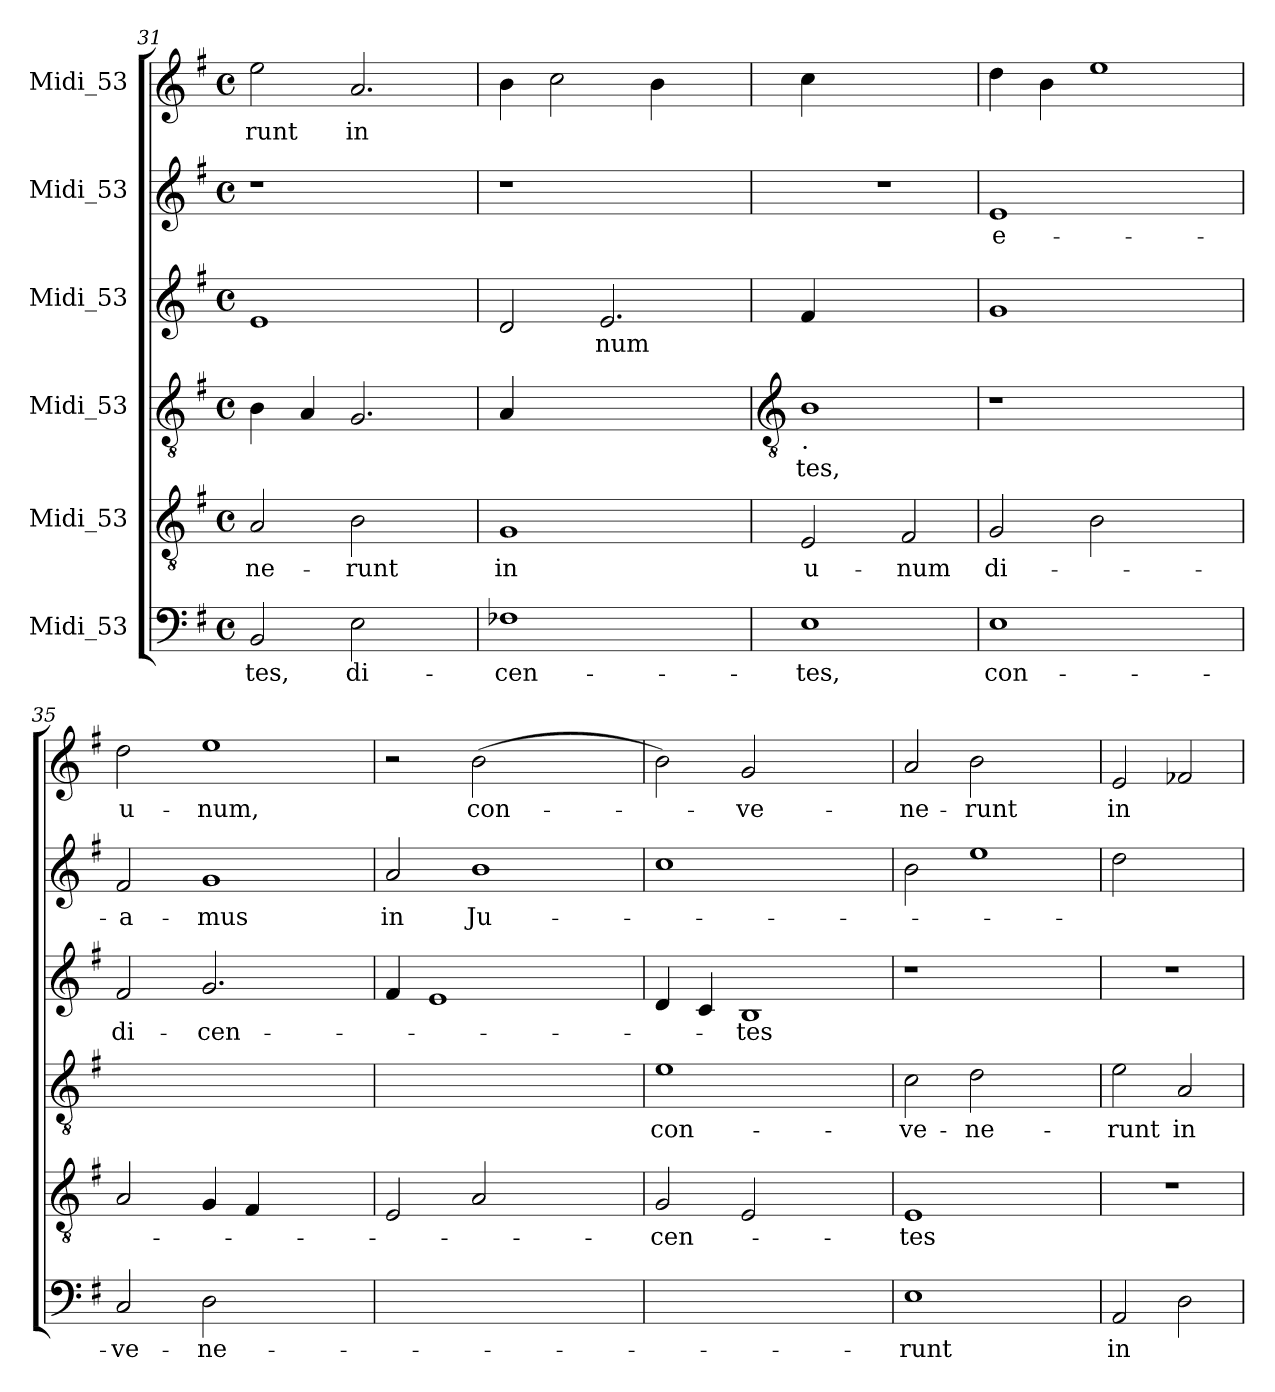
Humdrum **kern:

**kern	**text	**kern	**text	**kern	**text	**kern	**text	**kern	**text	**kern	**text
*part6	*part6	*part5	*part5	*part4	*part4	*part3	*part3	*part2	*part2	*part1	*part1
*staff6	*staff6	*staff5	*staff5	*staff4	*staff4	*staff3	*staff3	*staff2	*staff2	*staff1	*staff1
*I"Midi_53	*	*I"Midi_53	*	*I"Midi_53	*	*I"Midi_53	*	*I"Midi_53	*	*I"Midi_53	*
*clefF4	*	*clefGv2	*	*clefGv2	*	*clefG2	*	*clefG2	*	*clefG2	*
*k[f#]	*	*k[f#]	*	*k[f#]	*	*k[f#]	*	*k[f#]	*	*k[f#]	*
*G:	*	*G:	*	*G:	*	*G:	*	*G:	*	*G:	*
*M4/4	*	*M4/4	*	*M4/4	*	*M4/4	*	*M4/4	*	*M4/4	*
*met(c)	*	*met(c)	*	*met(c)	*	*met(c)	*	*met(c)	*	*met(c)	*
=31A	=31A	=31A	=31A	=31A	=31A	=31A	=31A	=31A	=31A	=31A	=31A
!	!LO:LY:b	!	!LO:LY:b	!	!	!	!	!	!	!	!LO:LY:b
2BB/	-tes,	2A/	-ne-	4B\	.	1e	.	1r	.	2ee\	-runt
.	.	.	.	4A/	.	.	.	.	.	.	.
!	!LO:LY:b	!	!LO:LY:b	!	!	!	!	!	!	!	!LO:LY:b
2E\	di-	2B\	-runt	2.G/	.	.	.	.	.	2.a/	in
4ryy	.	4ryy	.	.	.	4ryy	.	4ryy	.	.	.
=32A	=32A	=32A	=32A	=32A	=32A	=32A	=32A	=32A	=32A	=32A	=32A
!	!LO:LY:b	!	!LO:LY:b	!	!	!	!	!	!	!	!
1F-X	-cen-	1G	in	4A/	.	2d/	.	1r	.	4b\	.
.	.	.	.	1ryy	.	.	.	.	.	2cc\	.
!	!	!	!	!	!	!	!LO:LY:b	!	!	!	!
.	.	.	.	.	.	2.e/	-num	.	.	.	.
.	.	.	.	.	.	.	.	.	.	4b\	.
4ryy	.	4ryy	.	.	.	.	.	4ryy	.	4ryy	.
!!LO:LB:g=z
=33A	=33A	=33A	=33A	=33A	=33A	=33A	=33A	=33A	=33A	=33A	=33A
*	*	*	*	*clefGv2	*	*	*	*	*	*	*
!	!	!	!	!LO:TX:b:t=.	!	!	!	!	!	!	!
!	!LO:LY:b	!	!LO:LY:b	!	!LO:LY:b	!	!	!	!	!	!
1E	-tes,	2E/	u-	1B	-tes,	4f#/	.	1r	.	4cc\	.
.	.	.	.	.	.	2.ryy	.	.	.	2.ryy	.
!	!	!	!LO:LY:b	!	!	!	!	!	!	!	!
.	.	2F#/	-num	.	.	.	.	.	.	.	.
!!LO:LB:g=z
=34	=34	=34	=34	=34	=34	=34	=34	=34	=34	=34	=34
!	!LO:LY:b	!	!LO:LY:b	!	!	!	!	!	!LO:LY:b	!	!
1E	con-	2G/	di-	1r	.	1g	.	1e	e-	4dd\	.
.	.	.	.	.	.	.	.	.	.	4b\	.
.	.	2B\	.	.	.	.	.	.	.	1ee	.
2ryy	.	2ryy	.	2ryy	.	2ryy	.	2ryy	.	.	.
=35	=35	=35	=35	=35	=35	=35	=35	=35	=35	=35	=35
!	!LO:LY:b	!	!	!	!	!	!LO:LY:b	!	!LO:LY:b	!	!LO:LY:b
2C/	-ve-	2A/	.	4ryy	.	2f#/	di-	2f#/	-a-	2dd\	u-
.	.	.	.	4ryy	.	.	.	.	.	.	.
!	!LO:LY:b	!	!	!	!	!	!LO:LY:b	!	!LO:LY:b	!	!LO:LY:b
2D\	-ne-	4G/	.	4ryy	.	2.g/	-cen-	1g	-mus	1ee	-num,
.	.	4F#/	.	4ryy	.	.	.	.	.	.	.
2ryy	.	2ryy	.	2ryy	.	.	.	.	.	.	.
.	.	.	.	.	.	4ryy	.	.	.	.	.
=36	=36	=36	=36	=36	=36	=36	=36	=36	=36	=36	=36
!	!	!	!	!	!	!	!	!	!LO:LY:b	!	!
4ryy	.	2E/	.	4ryy	.	4f#/	.	2a/	in	2r	.
4ryy	.	.	.	4ryy	.	1e	.	.	.	.	.
!	!	!	!	!	!	!	!	!	!LO:LY:b	!	!LO:LY:b
4ryy	.	2A/	.	4ryy	.	.	.	1b	Ju-	(>2b\	con-
4ryy	.	.	.	4ryy	.	.	.	.	.	.	.
2ryy	.	2ryy	.	2ryy	.	.	.	.	.	2ryy	.
.	.	.	.	.	.	4ryy	.	.	.	.	.
!!LO:LB:g=z
=37	=37	=37	=37	=37	=37	=37	=37	=37	=37	=37	=37
!	!	!	!LO:LY:b	!	!LO:LY:b	!	!	!	!	!	!
4ryy	.	2G/	-cen-	1e	con-	4d/	.	1cc	.	2b\)	.
4ryy	.	.	.	.	.	4c/	.	.	.	.	.
!	!	!	!	!	!	!	!LO:LY:b	!	!	!	!LO:LY:b
4ryy	.	2E/	.	.	.	1B	-tes-	.	.	2g/	-ve-
4ryy	.	.	.	.	.	.	.	.	.	.	.
2ryy	.	2ryy	.	2ryy	.	.	.	2ryy	.	2ryy	.
=38	=38	=38	=38	=38	=38	=38	=38	=38	=38	=38	=38
!	!LO:LY:b	!	!LO:LY:b	!	!LO:LY:b	!	!	!	!	!	!LO:LY:b
1E	-runt	1E	-tes	2c\	-ve-	1r	.	2b\	.	2a/	-ne-
!	!	!	!	!	!LO:LY:b	!	!	!	!	!	!LO:LY:b
.	.	.	.	2d\	-ne-	.	.	1ee	.	2b\	-runt
2ryy	.	2ryy	.	2ryy	.	2ryy	.	.	.	2ryy	.
=39	=39	=39	=39	=39	=39	=39	=39	=39	=39	=39	=39
!	!LO:LY:b	!	!	!	!LO:LY:b	!	!	!	!	!	!LO:LY:b
2AA/	in	1r	.	2e\	-runt	1r	.	2dd\	.	2e/	in
!	!	!	!	!	!LO:LY:b	!	!	!	!	!	!
2D\	.	.	.	2A/	in	.	.	2ryy	.	2f-X/	.
=	=	=	=	=	=	=	=	=	=	=	=
*-	*-	*-	*-	*-	*-	*-	*-	*-	*-	*-	*-
